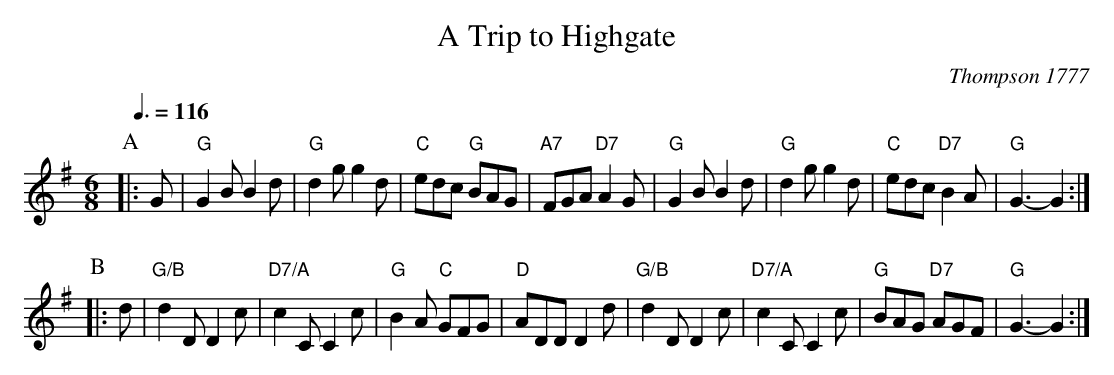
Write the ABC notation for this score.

X:1
T:A Trip to Highgate
C:Thompson 1777
Q:3/8=116
M:6/8
L:1/8
K:G
P:A
|: G | "G"G2B B2d | "G"d2g g2d | "C"edc "G"BAG | "A7"FGA "D7"A2G |\
"G"G2B B2d | "G"d2g g2d | "C"edc "D7"B2A | "G"G3-G2 :|
P:B
|: d | "G/B"d2D D2c | "D7/A"c2C C2c | "G"B2A "C"GFG | "D"ADD D2d |\
"G/B"d2D D2c | "D7/A"c2C C2c | "G"BAG "D7"AGF | "G"G3-G2 :|
